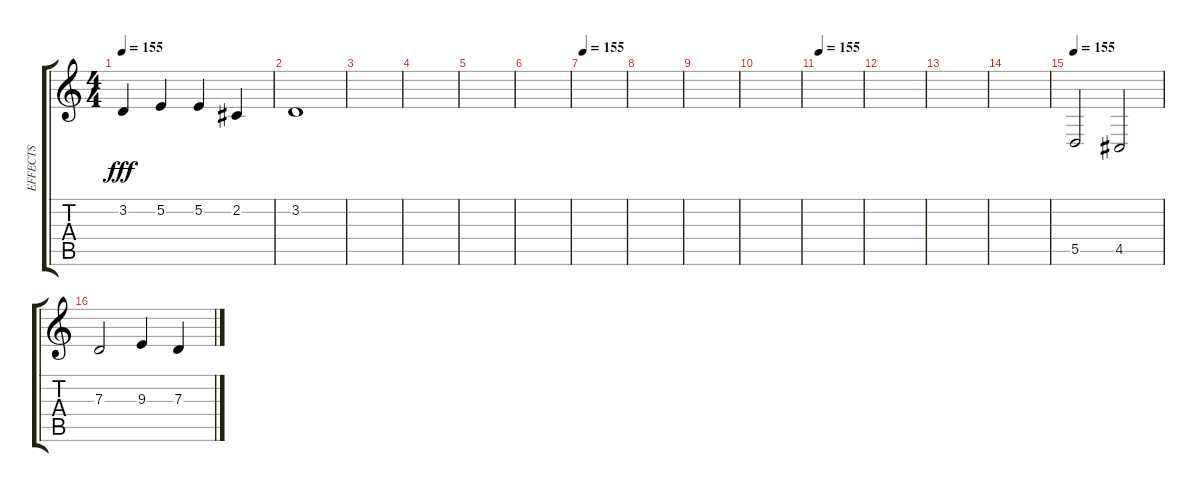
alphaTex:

\track ("EFFECTS" "EFFECTS") {instrument fx6goblins}
\staff {score tabs}
\tuning (E4 B3 G3 D3 A2 E2) {hide}
\ts (4 4)
\tempo 155
\clef g2
\ks c
3.2.4{dy fff} 5.2.4 5.2.4 2.2.4 |
3.2.1 |
|
|
|
|
\tempo 155
|
|
|
|
\tempo 155
|
|
|
|
\tempo 155
5.5.2{instrument fx7echoes} 4.5.2 |
7.3.2 9.3.4 7.3.4
